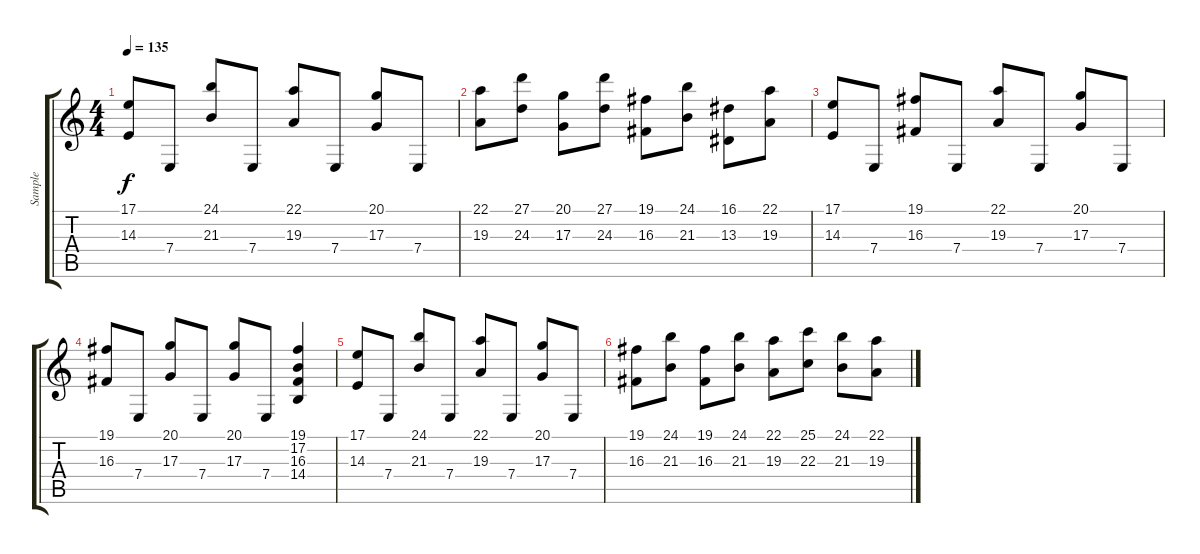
\track ("Sample" "Sample") {instrument stringensemble1}
\staff {score tabs}
\tuning (B3 Gb3 D3 A2 E2 B1) {hide}
\ts (4 4)
\tempo 135
\clef g2
\ks c
(17.1 14.3).8{dy f} 7.4.8 (24.1 21.3).8 7.4.8 (22.1 19.3).8 7.4.8 (20.1 17.3).8 7.4.8 |
(22.1 19.3).8 (27.1 24.3).8 (20.1 17.3).8 (27.1 24.3).8 (19.1 16.3).8 (24.1 21.3).8 (16.1 13.3).8 (22.1 19.3).8 |
(17.1 14.3).8 7.4.8 (19.1 16.3).8 7.4.8 (22.1 19.3).8 7.4.8 (20.1 17.3).8 7.4.8 |
(19.1 16.3).8 7.4.8 (20.1 17.3).8 7.4.8 (20.1 17.3).8 7.4.8 (19.1 17.2 16.3 14.4).4 |
(17.1 14.3).8 7.4.8 (24.1 21.3).8 7.4.8 (22.1 19.3).8 7.4.8 (20.1 17.3).8 7.4.8 |
(19.1 16.3).8 (24.1 21.3).8 (19.1 16.3).8 (24.1 21.3).8 (22.1 19.3).8 (25.1 22.3).8 (24.1 21.3).8 (22.1 19.3).8
